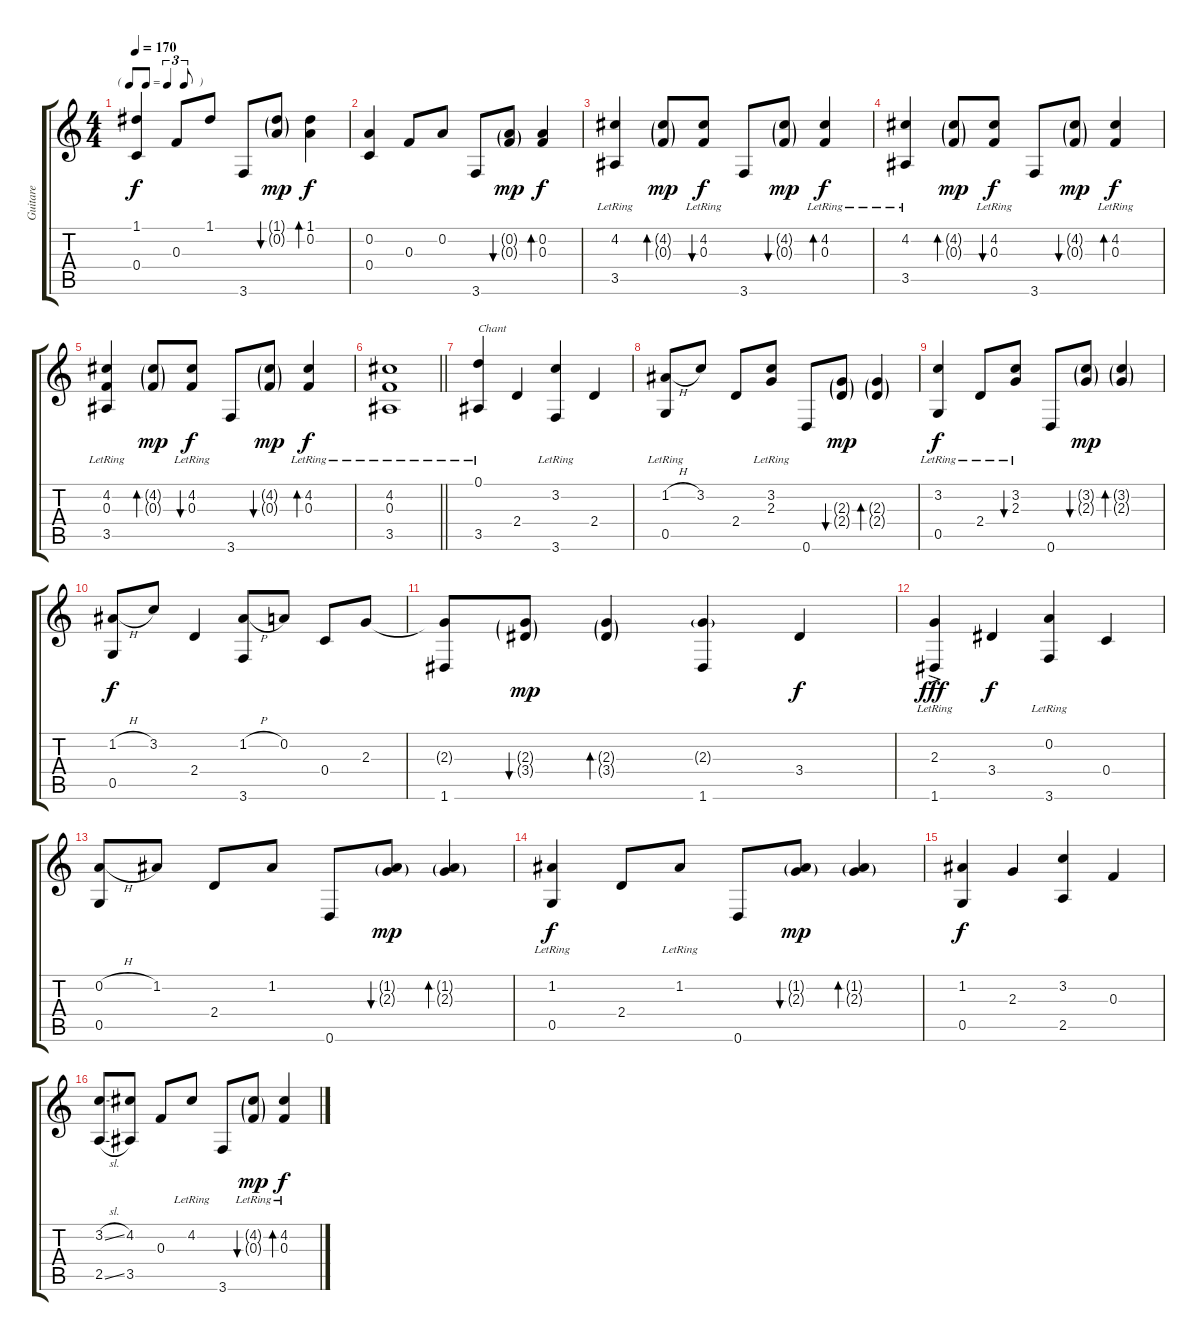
\track ("Guitare" "Guitare") {instrument acousticguitarsteel}
\staff {score tabs}
\tuning (D4 A3 F3 C3 G2 D2) {hide}
\ts (4 4)
\tf triplet8th
\tempo 170
\clef g2
\ks c
(1.1 0.4).4{dy f} 0.3.8 1.1.8 3.6.8 (1.1{g} 0.2{g}).8{bu 60 dy mp} (1.1 0.2).4{bd 60 dy f} |
(0.2 0.4).4 0.3.8 0.2.8 3.6.8 (0.2{g} 0.3{g}).8{bu 60 dy mp} (0.2 0.3).4{bd 60 dy f} |
(4.2{lr} 3.5{lr}).4 (4.2{g} 0.3{g}).8{bd 60 dy mp} (4.2{lr} 0.3{lr}).8{bu 60 dy f} 3.6.8 (4.2{g} 0.3{g}).8{bu 60 dy mp} (4.2{lr} 0.3{lr}).4{bd 60 dy f} |
(4.2{lr} 3.5{lr}).4 (4.2{g} 0.3{g}).8{bd 60 dy mp} (4.2{lr} 0.3{lr}).8{bu 60 dy f} 3.6.8 (4.2{g} 0.3{g}).8{bu 60 dy mp} (4.2{lr} 0.3{lr}).4{bd 60 dy f} |
(4.2{lr} 0.3 3.5{lr}).4 (4.2{g} 0.3{g}).8{bd 60 dy mp} (4.2{lr} 0.3{lr}).8{bu 60 dy f} 3.6.8 (4.2{g} 0.3{g}).8{bu 60 dy mp} (4.2{lr} 0.3{lr}).4{bd 60 dy f} |
\barLineRight lightlight
(4.2{lr} 0.3 3.5{lr}).1 |
(0.1{lr} 3.5).4{txt "Chant"} 2.4.4 (3.2{lr} 3.6).4 2.4.4 |
(1.2{h} 0.5{lr}).8 3.2.8 2.4.8 (3.2{lr} 2.3).8 0.6.8 (2.3{g} 2.4{g}).8{bu 60 dy mp} (2.3{g} 2.4{g}).4{bd 60} |
(3.2{lr} 0.5{lr}).4{dy f} 2.4{lr}.8 (3.2{lr} 2.3{lr}).8{bu 60} 0.6.8 (3.2{g} 2.3{g}).8{bu 60 dy mp} (3.2{g} 2.3{g}).4{bd 60} |
(1.2{h} 0.5).8{dy f} 3.2.8 2.4.4 (1.2{h} 3.6).8 0.2.8 0.4.8 2.3.8 |
(2.3{t} 1.6).8 (2.3{g} 3.4{g}).8{bu 60 dy mp} (2.3{g} 3.4{g}).4{bd 60} (2.3{g} 1.6).4 3.4.4{dy f} |
(2.3{ac lr} 1.6).4{dy fff} 3.4.4{dy f} (0.2{lr} 3.6).4 0.4.4 |
(0.2{h} 0.5).8 1.2.8 2.4.8 1.2.8 0.6.8 (1.2{g} 2.3{g}).8{bu 60 dy mp} (1.2{g} 2.3{g}).4{bd 60} |
(1.2{lr} 0.5{lr}).4{dy f} 2.4.8 1.2{lr}.8 0.6.8 (1.2{g} 2.3{g}).8{bu 60 dy mp} (1.2{g} 2.3{g}).4{bd 60} |
(1.2 0.5).4{dy f} 2.3.4 (3.2 2.5).4 0.3.4 |
(3.2{sl} 2.5{sl}).8 (4.2 3.5).8 0.3.8 4.2{lr}.8 3.6.8 (4.2{g lr} 0.3{g}).8{bu 60 dy mp} (4.2{lr} 0.3{lr}).4{bd 60 dy f}
